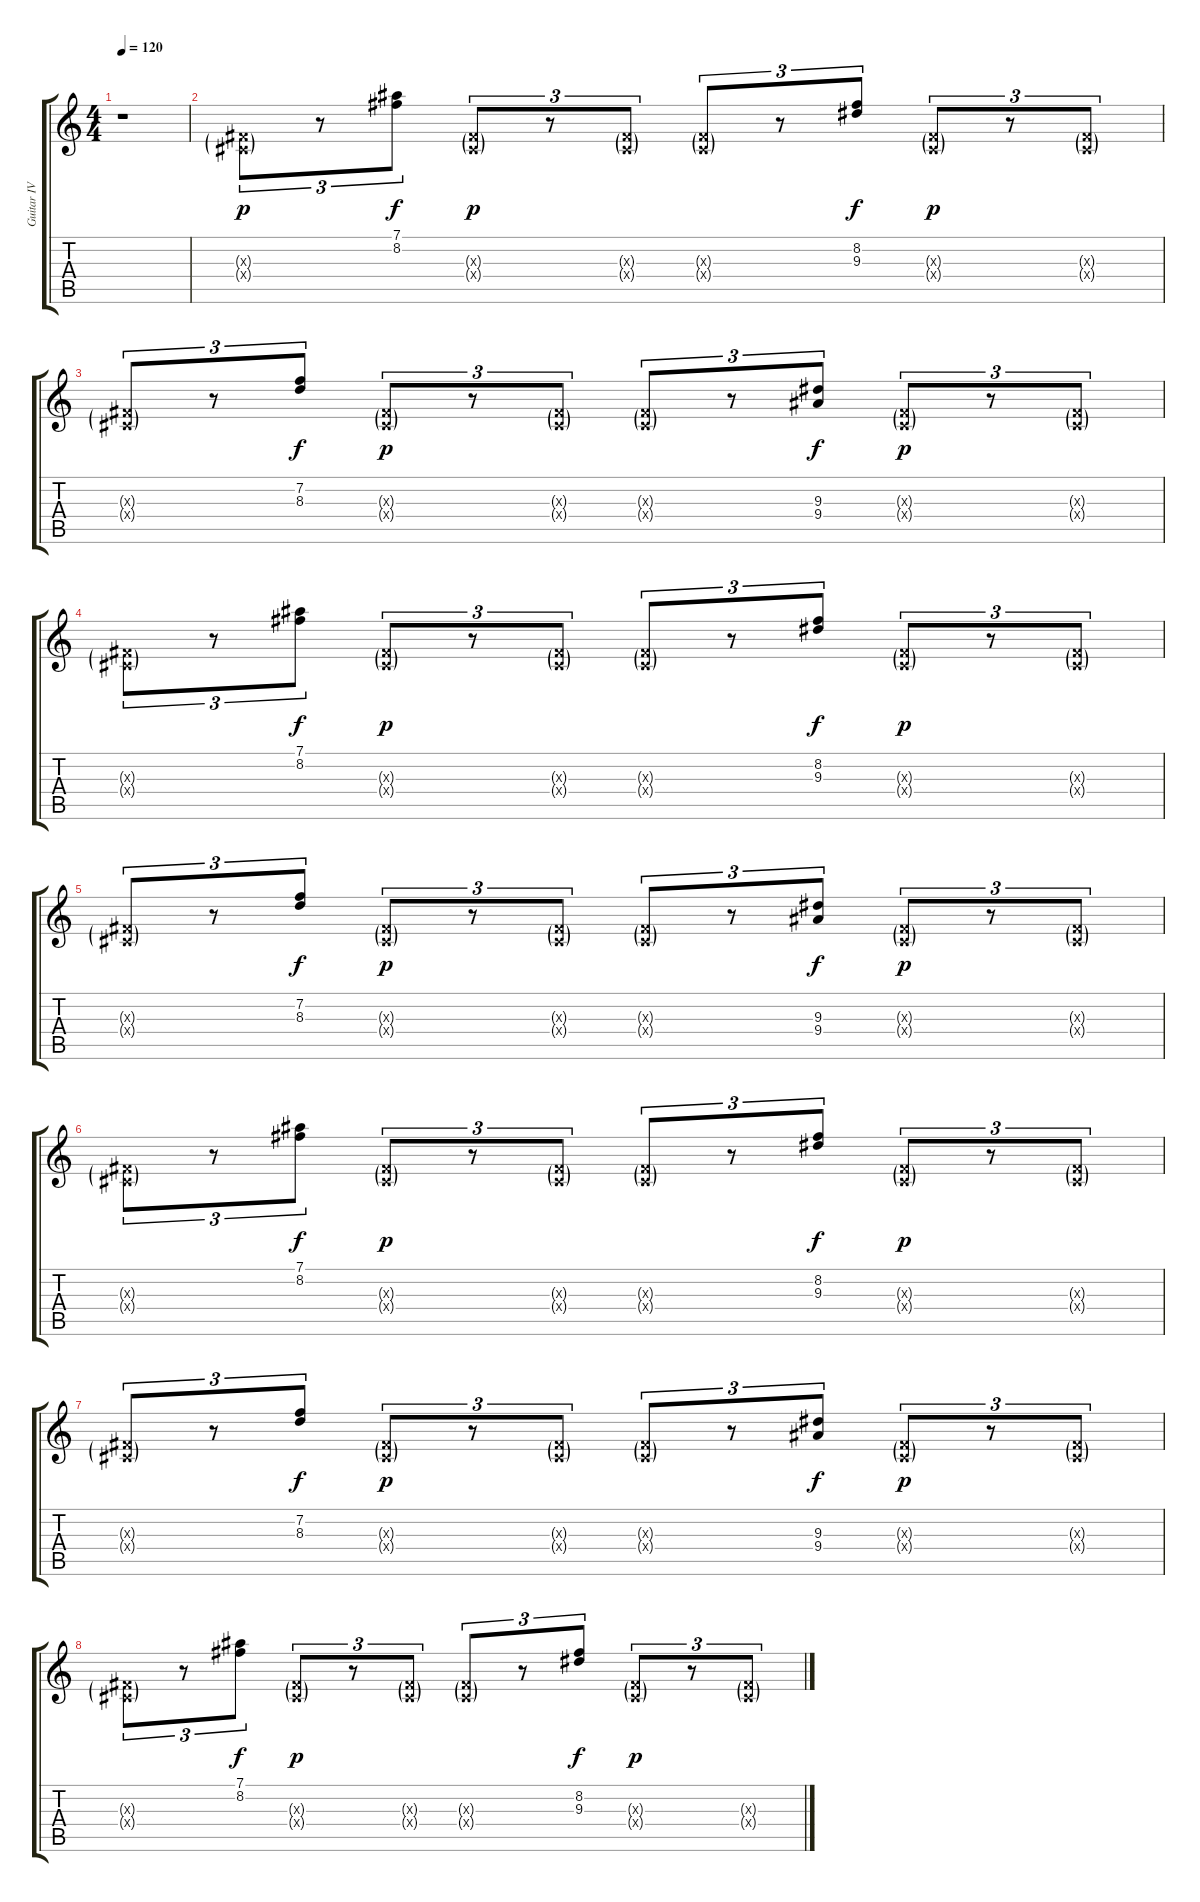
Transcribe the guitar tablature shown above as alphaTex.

\track ("Guitar IV" "Guitar IV") {instrument acousticguitarsteel}
\staff {score tabs}
\tuning (Eb4 Bb3 Gb3 Db3 Ab2 Eb2) {hide}
\ts (4 4)
\tempo 120
\clef g2
\ks c
r.1{dy f} |
(0.3{g x} 0.4{g x}).8{tu (3 2) dy p} r.8{tu (3 2)} (7.1 8.2).8{tu (3 2) dy f} (0.3{g x} 0.4{g x}).8{tu (3 2) dy p} r.8{tu (3 2)} (0.3{g x} 0.4{g x}).8{tu (3 2)} (0.3{g x} 0.4{g x}).8{tu (3 2)} r.8{tu (3 2)} (8.2 9.3).8{tu (3 2) dy f} (0.3{g x} 0.4{g x}).8{tu (3 2) dy p} r.8{tu (3 2)} (0.3{g x} 0.4{g x}).8{tu (3 2)} |
(0.3{g x} 0.4{g x}).8{tu (3 2)} r.8{tu (3 2)} (7.2 8.3).8{tu (3 2) dy f} (0.3{g x} 0.4{g x}).8{tu (3 2) dy p} r.8{tu (3 2)} (0.3{g x} 0.4{g x}).8{tu (3 2)} (0.3{g x} 0.4{g x}).8{tu (3 2)} r.8{tu (3 2)} (9.3 9.4).8{tu (3 2) dy f} (0.3{g x} 0.4{g x}).8{tu (3 2) dy p} r.8{tu (3 2)} (0.3{g x} 0.4{g x}).8{tu (3 2)} |
(0.3{g x} 0.4{g x}).8{tu (3 2)} r.8{tu (3 2)} (7.1 8.2).8{tu (3 2) dy f} (0.3{g x} 0.4{g x}).8{tu (3 2) dy p} r.8{tu (3 2)} (0.3{g x} 0.4{g x}).8{tu (3 2)} (0.3{g x} 0.4{g x}).8{tu (3 2)} r.8{tu (3 2)} (8.2 9.3).8{tu (3 2) dy f} (0.3{g x} 0.4{g x}).8{tu (3 2) dy p} r.8{tu (3 2)} (0.3{g x} 0.4{g x}).8{tu (3 2)} |
(0.3{g x} 0.4{g x}).8{tu (3 2)} r.8{tu (3 2)} (7.2 8.3).8{tu (3 2) dy f} (0.3{g x} 0.4{g x}).8{tu (3 2) dy p} r.8{tu (3 2)} (0.3{g x} 0.4{g x}).8{tu (3 2)} (0.3{g x} 0.4{g x}).8{tu (3 2)} r.8{tu (3 2)} (9.3 9.4).8{tu (3 2) dy f} (0.3{g x} 0.4{g x}).8{tu (3 2) dy p} r.8{tu (3 2)} (0.3{g x} 0.4{g x}).8{tu (3 2)} |
(0.3{g x} 0.4{g x}).8{tu (3 2)} r.8{tu (3 2)} (7.1 8.2).8{tu (3 2) dy f} (0.3{g x} 0.4{g x}).8{tu (3 2) dy p} r.8{tu (3 2)} (0.3{g x} 0.4{g x}).8{tu (3 2)} (0.3{g x} 0.4{g x}).8{tu (3 2)} r.8{tu (3 2)} (8.2 9.3).8{tu (3 2) dy f} (0.3{g x} 0.4{g x}).8{tu (3 2) dy p} r.8{tu (3 2)} (0.3{g x} 0.4{g x}).8{tu (3 2)} |
(0.3{g x} 0.4{g x}).8{tu (3 2)} r.8{tu (3 2)} (7.2 8.3).8{tu (3 2) dy f} (0.3{g x} 0.4{g x}).8{tu (3 2) dy p} r.8{tu (3 2)} (0.3{g x} 0.4{g x}).8{tu (3 2)} (0.3{g x} 0.4{g x}).8{tu (3 2)} r.8{tu (3 2)} (9.3 9.4).8{tu (3 2) dy f} (0.3{g x} 0.4{g x}).8{tu (3 2) dy p} r.8{tu (3 2)} (0.3{g x} 0.4{g x}).8{tu (3 2)} |
(0.3{g x} 0.4{g x}).8{tu (3 2)} r.8{tu (3 2)} (7.1 8.2).8{tu (3 2) dy f} (0.3{g x} 0.4{g x}).8{tu (3 2) dy p} r.8{tu (3 2)} (0.3{g x} 0.4{g x}).8{tu (3 2)} (0.3{g x} 0.4{g x}).8{tu (3 2)} r.8{tu (3 2)} (8.2 9.3).8{tu (3 2) dy f} (0.3{g x} 0.4{g x}).8{tu (3 2) dy p} r.8{tu (3 2)} (0.3{g x} 0.4{g x}).8{tu (3 2)}
